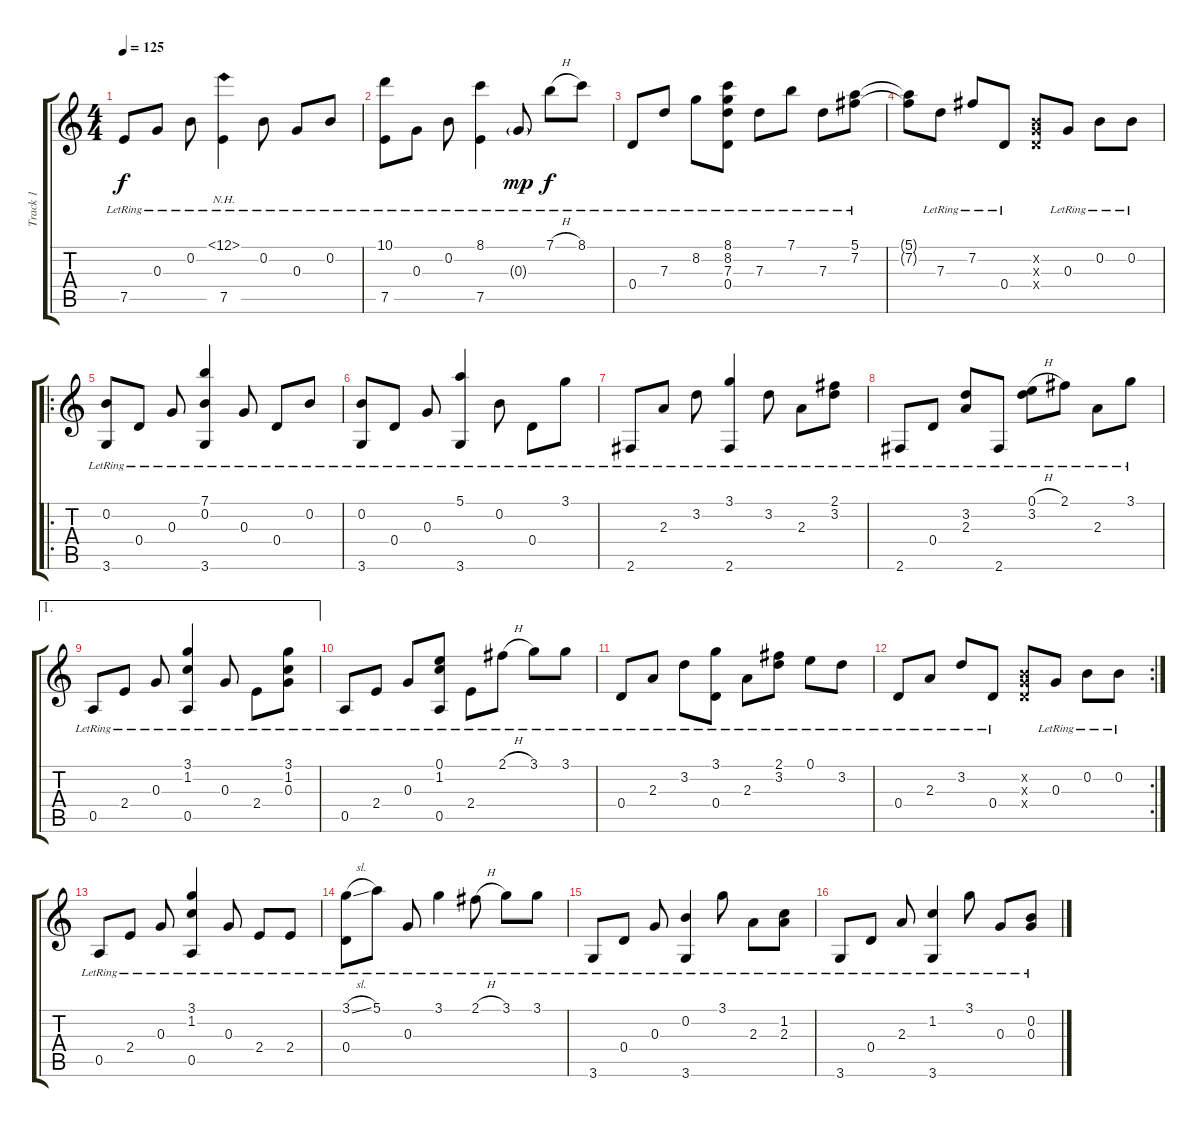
\track ("Track 1" "Track 1") {instrument acousticguitarsteel}
\staff {score tabs}
\tuning (E4 B3 G3 D3 A2 E2) {hide}
\ts (4 4)
\tempo 125
\clef g2
\ks c
7.5{lr}.8{dy f} 0.3{lr}.8 0.2{lr}.8 (12.1{nh lr} 7.5{lr}).4 0.2{lr}.8 0.3{lr}.8 0.2{lr}.8 |
(10.1{lr} 7.5{lr}).8 0.3{lr}.8 0.2{lr}.8 (8.1{lr} 7.5{lr}).4 0.3{g lr}.8{dy mp} 7.1{h lr}.8{dy f} 8.1{lr}.8 |
0.4{lr}.8 7.3{lr}.8 8.2{lr}.8 (8.1{lr} 8.2{lr} 7.3{lr} 0.4{lr}).8 7.3{lr}.8 7.1{lr}.8 7.3{lr}.8 (5.1{lr} 7.2{lr}).8 |
(5.1{t} 7.2{t}).8 7.3{lr}.8 7.2{lr}.8 0.4{lr}.8 (0.2{x} 0.3{x} 0.4{x}).8 0.3{lr}.8 0.2{lr}.8 0.2{lr}.8 |
\ro
(0.2{lr} 3.6{lr}).8 0.4{lr}.8 0.3{lr}.8 (7.1{lr} 0.2{lr} 3.6{lr}).4 0.3{lr}.8 0.4{lr}.8 0.2{lr}.8 |
(0.2{lr} 3.6{lr}).8 0.4{lr}.8 0.3{lr}.8 (5.1{lr} 3.6{lr}).4 0.2{lr}.8 0.4{lr}.8 3.1{lr}.8 |
2.6{lr}.8 2.3{lr}.8 3.2{lr}.8 (3.1{lr} 2.6{lr}).4 3.2{lr}.8 2.3{lr}.8 (2.1{lr} 3.2{lr}).8 |
2.6{lr}.8 0.4{lr}.8 (3.2{lr} 2.3{lr}).8 2.6{lr}.8 (0.1{h lr} 3.2{lr}).8 2.1{lr}.8 2.3{lr}.8 3.1{lr}.8 |
\ae 1
0.5{lr}.8 2.4{lr}.8 0.3{lr}.8 (3.1{lr} 1.2{lr} 0.5{lr}).4 0.3{lr}.8 2.4{lr}.8 (3.1{lr} 1.2{lr} 0.3{lr}).8 |
0.5{lr}.8 2.4{lr}.8 0.3{lr}.8 (0.1{lr} 1.2{lr} 0.5{lr}).8 2.4{lr}.8 2.1{h lr}.8 3.1{lr}.8 3.1{lr}.8 |
0.4{lr}.8 2.3{lr}.8 3.2{lr}.8 (3.1{lr} 0.4{lr}).8 2.3{lr}.8 (2.1{lr} 3.2{lr}).8 0.1{lr}.8 3.2{lr}.8 |
\rc 2
0.4{lr}.8 2.3{lr}.8 3.2{lr}.8 0.4{lr}.8 (0.2{x} 0.3{x} 0.4{x}).8 0.3{lr}.8 0.2{lr}.8 0.2{lr}.8 |
0.5{lr}.8 2.4{lr}.8 0.3{lr}.8 (3.1{lr} 1.2{lr} 0.5{lr}).4 0.3{lr}.8 2.4{lr}.8 2.4{lr}.8 |
(3.1{sl lr} 0.4{lr}).8 5.1{lr}.8 0.3{lr}.8 3.1{lr}.4 2.1{h lr}.8 3.1{lr}.8 3.1{lr}.8 |
3.6{lr}.8 0.4{lr}.8 0.3{lr}.8 (0.2{lr} 3.6{lr}).4 3.1{lr}.8 2.3{lr}.8 (1.2{lr} 2.3{lr}).8 |
3.6{lr}.8 0.4{lr}.8 2.3{lr}.8 (1.2{lr} 3.6{lr}).4 3.1{lr}.8 0.3{lr}.8 (0.2{lr} 0.3{lr}).8
